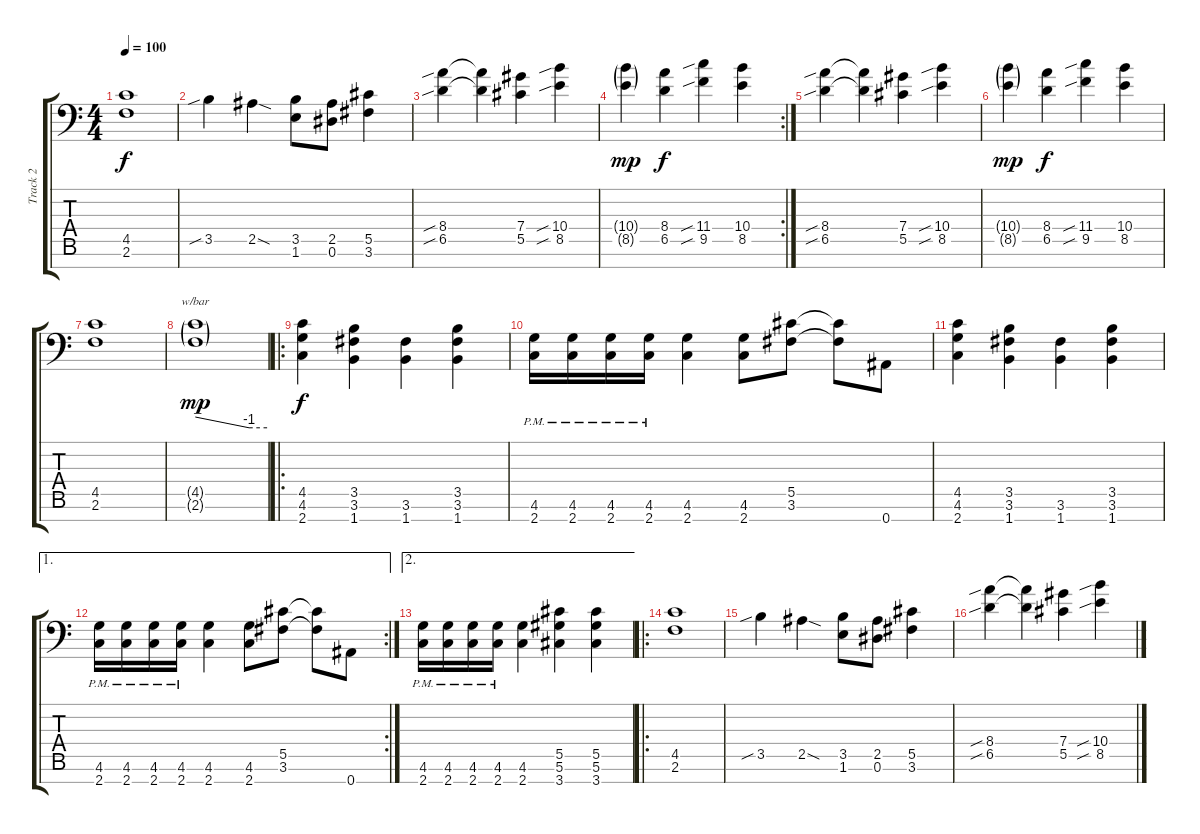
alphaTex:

\track ("Track 2" "Track 2") {instrument distortionguitar}
\staff {score tabs}
\tuning (Eb4 Bb3 Gb3 Db3 Ab2 Eb2 Bb1) {hide}
\ts (4 4)
\tempo 100
\clef f4
\ks c
(4.5 2.6).1{dy f instrument distortionguitar} |
3.5{sib}.4 2.5{sod}.4 (3.5 1.6).8 (2.5 0.6).8 (5.5 3.6).4 |
(8.4{sib} 6.5{sib}).4 (8.4{t} 6.5{t}).4 (7.4 5.5).4 (10.4{sib} 8.5{sib}).4 |
\rc 2
(10.4{g} 8.5{g}).4{dy mp} (8.4 6.5).4{dy f} (11.4{sib} 9.5{sib}).4 (10.4 8.5).4 |
(8.4{sib} 6.5{sib}).4 (8.4{t} 6.5{t}).4 (7.4 5.5).4 (10.4{sib} 8.5{sib}).4 |
(10.4{g} 8.5{g}).4{dy mp} (8.4 6.5).4{dy f} (11.4{sib} 9.5{sib}).4 (10.4 8.5).4 |
(4.5 2.6).1 |
(4.5{g} 2.6{g}).1{tbe (custom default 0 0 45 -4 60 -4) dy mp} |
\ro
(4.5 4.6 2.7).4{dy f} (3.5 3.6 1.7).4 (3.6 1.7).4 (3.5 3.6 1.7).4 |
(4.6{pm} 2.7{pm}).16 (4.6{pm} 2.7{pm}).16 (4.6{pm} 2.7{pm}).16 (4.6{pm} 2.7{pm}).16 (4.6 2.7).4 (4.6 2.7).8 (5.5 3.6).8 (5.5{t} 3.6{t}).8 0.7.8 |
(4.5 4.6 2.7).4 (3.5 3.6 1.7).4 (3.6 1.7).4 (3.5 3.6 1.7).4 |
\ae 1
\rc 2
(4.6{pm} 2.7{pm}).16 (4.6{pm} 2.7{pm}).16 (4.6{pm} 2.7{pm}).16 (4.6{pm} 2.7{pm}).16 (4.6 2.7).4 (4.6 2.7).8 (5.5 3.6).8 (5.5{t} 3.6{t}).8 0.7.8 |
\ae 2
(4.6{pm} 2.7{pm}).16 (4.6{pm} 2.7{pm}).16 (4.6{pm} 2.7{pm}).16 (4.6{pm} 2.7{pm}).16 (4.6 2.7).4 (5.5 5.6 3.7).4 (5.5 5.6 3.7).4 |
\ro
(4.5 2.6).1 |
3.5{sib}.4 2.5{sod}.4 (3.5 1.6).8 (2.5 0.6).8 (5.5 3.6).4 |
(8.4{sib} 6.5{sib}).4 (8.4{t} 6.5{t}).4 (7.4 5.5).4 (10.4{sib} 8.5{sib}).4
